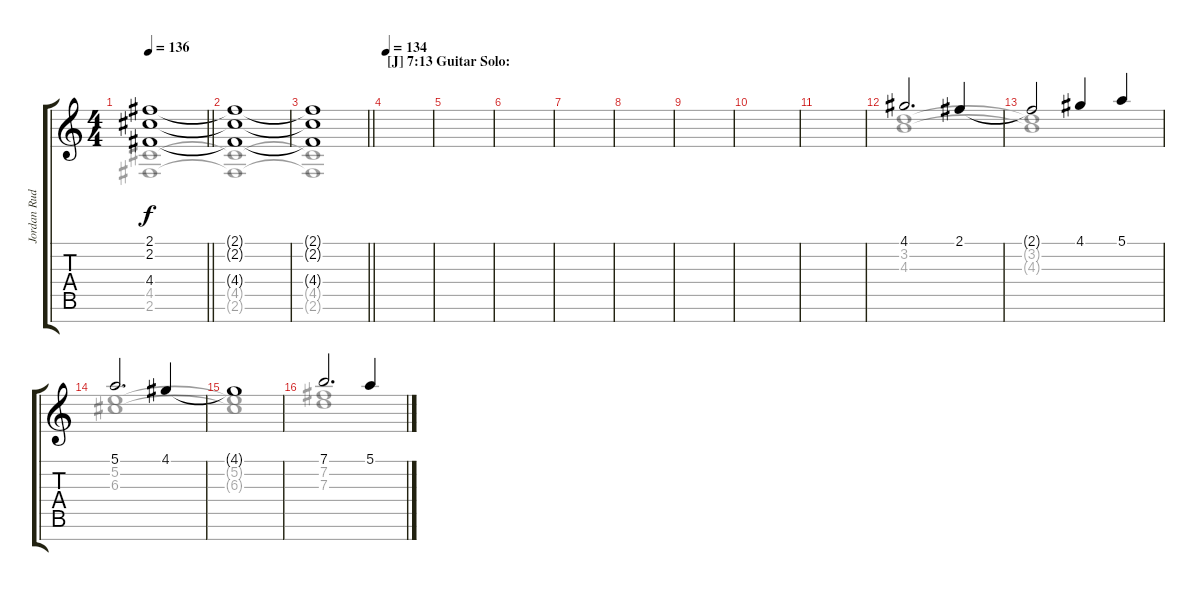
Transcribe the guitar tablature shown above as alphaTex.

\track ("Jordan Rudess - Right Hand Effects I" "Jordan Rud") {instrument fx1rain}
\staff {score tabs}
\tuning (E5 B4 G4 D4 A3 E3 B2) {hide}
\voice
\ts (4 4)
\tempo 136
\clef g2
\barLineRight lightlight
\ks c
(2.1{t} 2.2{t} 4.4{t}).1{dy f} |
(2.1{t} 2.2{t} 4.4{t}).1 |
\barLineRight lightlight
(2.1{t} 2.2{t} 4.4{t}).1 |
\section ("" "[J] 7:13 Guitar Solo:")
\tempo 134
|
|
|
|
|
|
|
|
4.1.2{d volume 11 instrument stringensemble1} 2.1.4 |
2.1{t}.2 4.1.4 5.1.4 |
5.1.2{d} 4.1.4 |
4.1{t}.1 |
7.1.2{d} 5.1.4
\voice
\clef g2
\ottava regular
\simile none
\barLineRight lightlight
\ks c
(4.5{t} 2.6{t}).1{dy f} |
(4.5{t} 2.6{t}).1 |
\barLineRight lightlight
(4.5{t} 2.6{t}).1 |
|
|
|
|
|
|
|
|
(3.2 4.3).1 |
(3.2{t} 4.3{t}).1 |
(5.2 6.3).1 |
(5.2{t} 6.3{t}).1 |
(7.2 7.3).1
